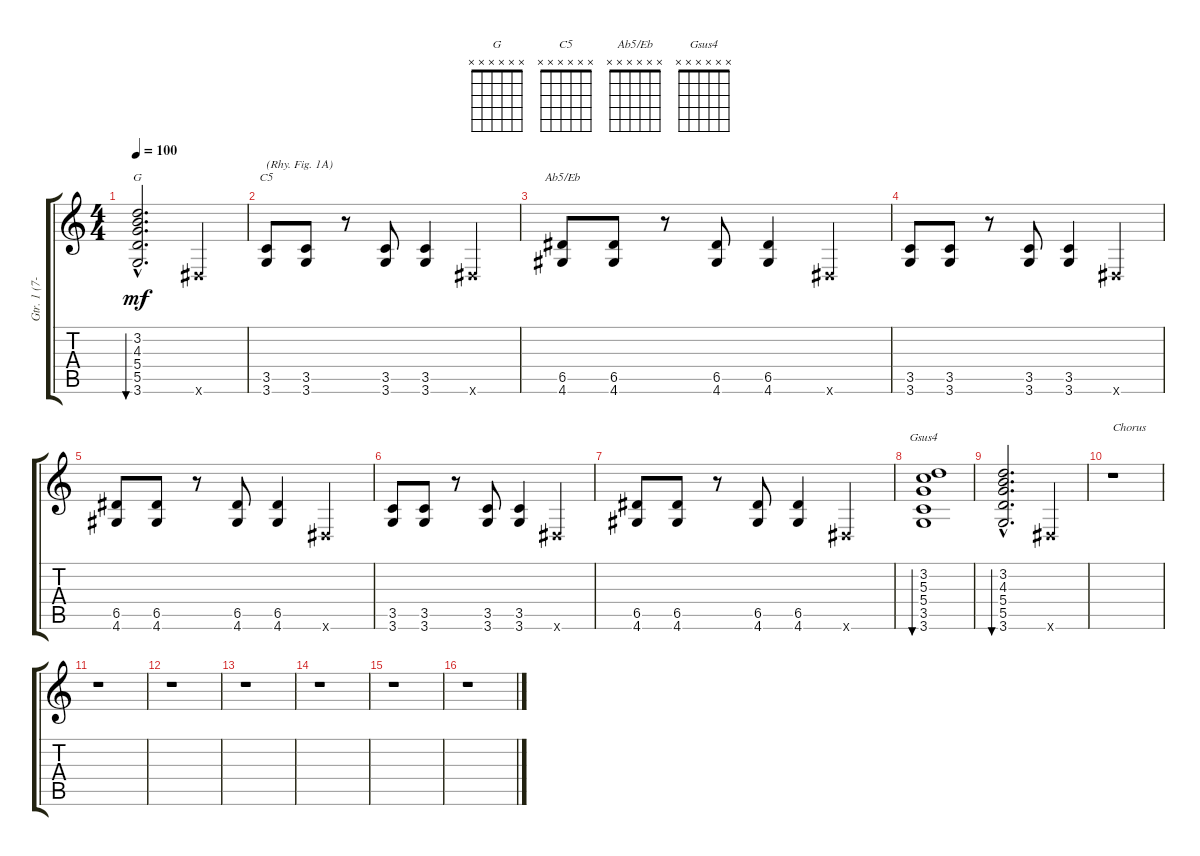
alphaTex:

\track ("Gtr. 1 (7-str. w/dist.)" "Gtr. 1 (7-") {instrument distortionguitar}
\staff {score tabs}
\tuning (E4 B3 G3 D3 A2 E2) {hide}
\chord ("G" x x x x x x) {firstfret 0}
\chord ("C5" x x x x x x) {firstfret 0}
\chord ("Ab5/Eb" x x x x x x) {firstfret 0}
\chord ("Gsus4" x x x x x x) {firstfret 0}
\ts (4 4)
\tempo 100
\clef g2
\ks c
(3.2{hac} 4.3{hac} 5.4{hac} 5.5{hac} 3.6{hac}).2{d bu 120 ch "G" dy mf} -1.6{x}.4 |
(3.5 3.6).8{ch "C5" txt "(Rhy. Fig. 1A)"} (3.5 3.6).8 r.8 (3.5 3.6).8 (3.5 3.6).4 -1.6{x}.4 |
(6.5 4.6).8{ch "Ab5/Eb"} (6.5 4.6).8 r.8 (6.5 4.6).8 (6.5 4.6).4 -1.6{x}.4 |
(3.5 3.6).8 (3.5 3.6).8 r.8 (3.5 3.6).8 (3.5 3.6).4 -1.6{x}.4 |
(6.5 4.6).8 (6.5 4.6).8 r.8 (6.5 4.6).8 (6.5 4.6).4 -1.6{x}.4 |
(3.5 3.6).8 (3.5 3.6).8 r.8 (3.5 3.6).8 (3.5 3.6).4 -1.6{x}.4 |
(6.5 4.6).8 (6.5 4.6).8 r.8 (6.5 4.6).8 (6.5 4.6).4 -1.6{x}.4 |
(3.2 5.3 5.4 3.5 3.6).1{bu 120 ch "Gsus4"} |
(3.2{hac} 4.3{hac} 5.4{hac} 5.5{hac} 3.6{hac}).2{d bu 120} -1.6{x}.4 |
r.1{txt "Chorus"} |
r.1 |
r.1 |
r.1 |
r.1 |
r.1 |
r.1
